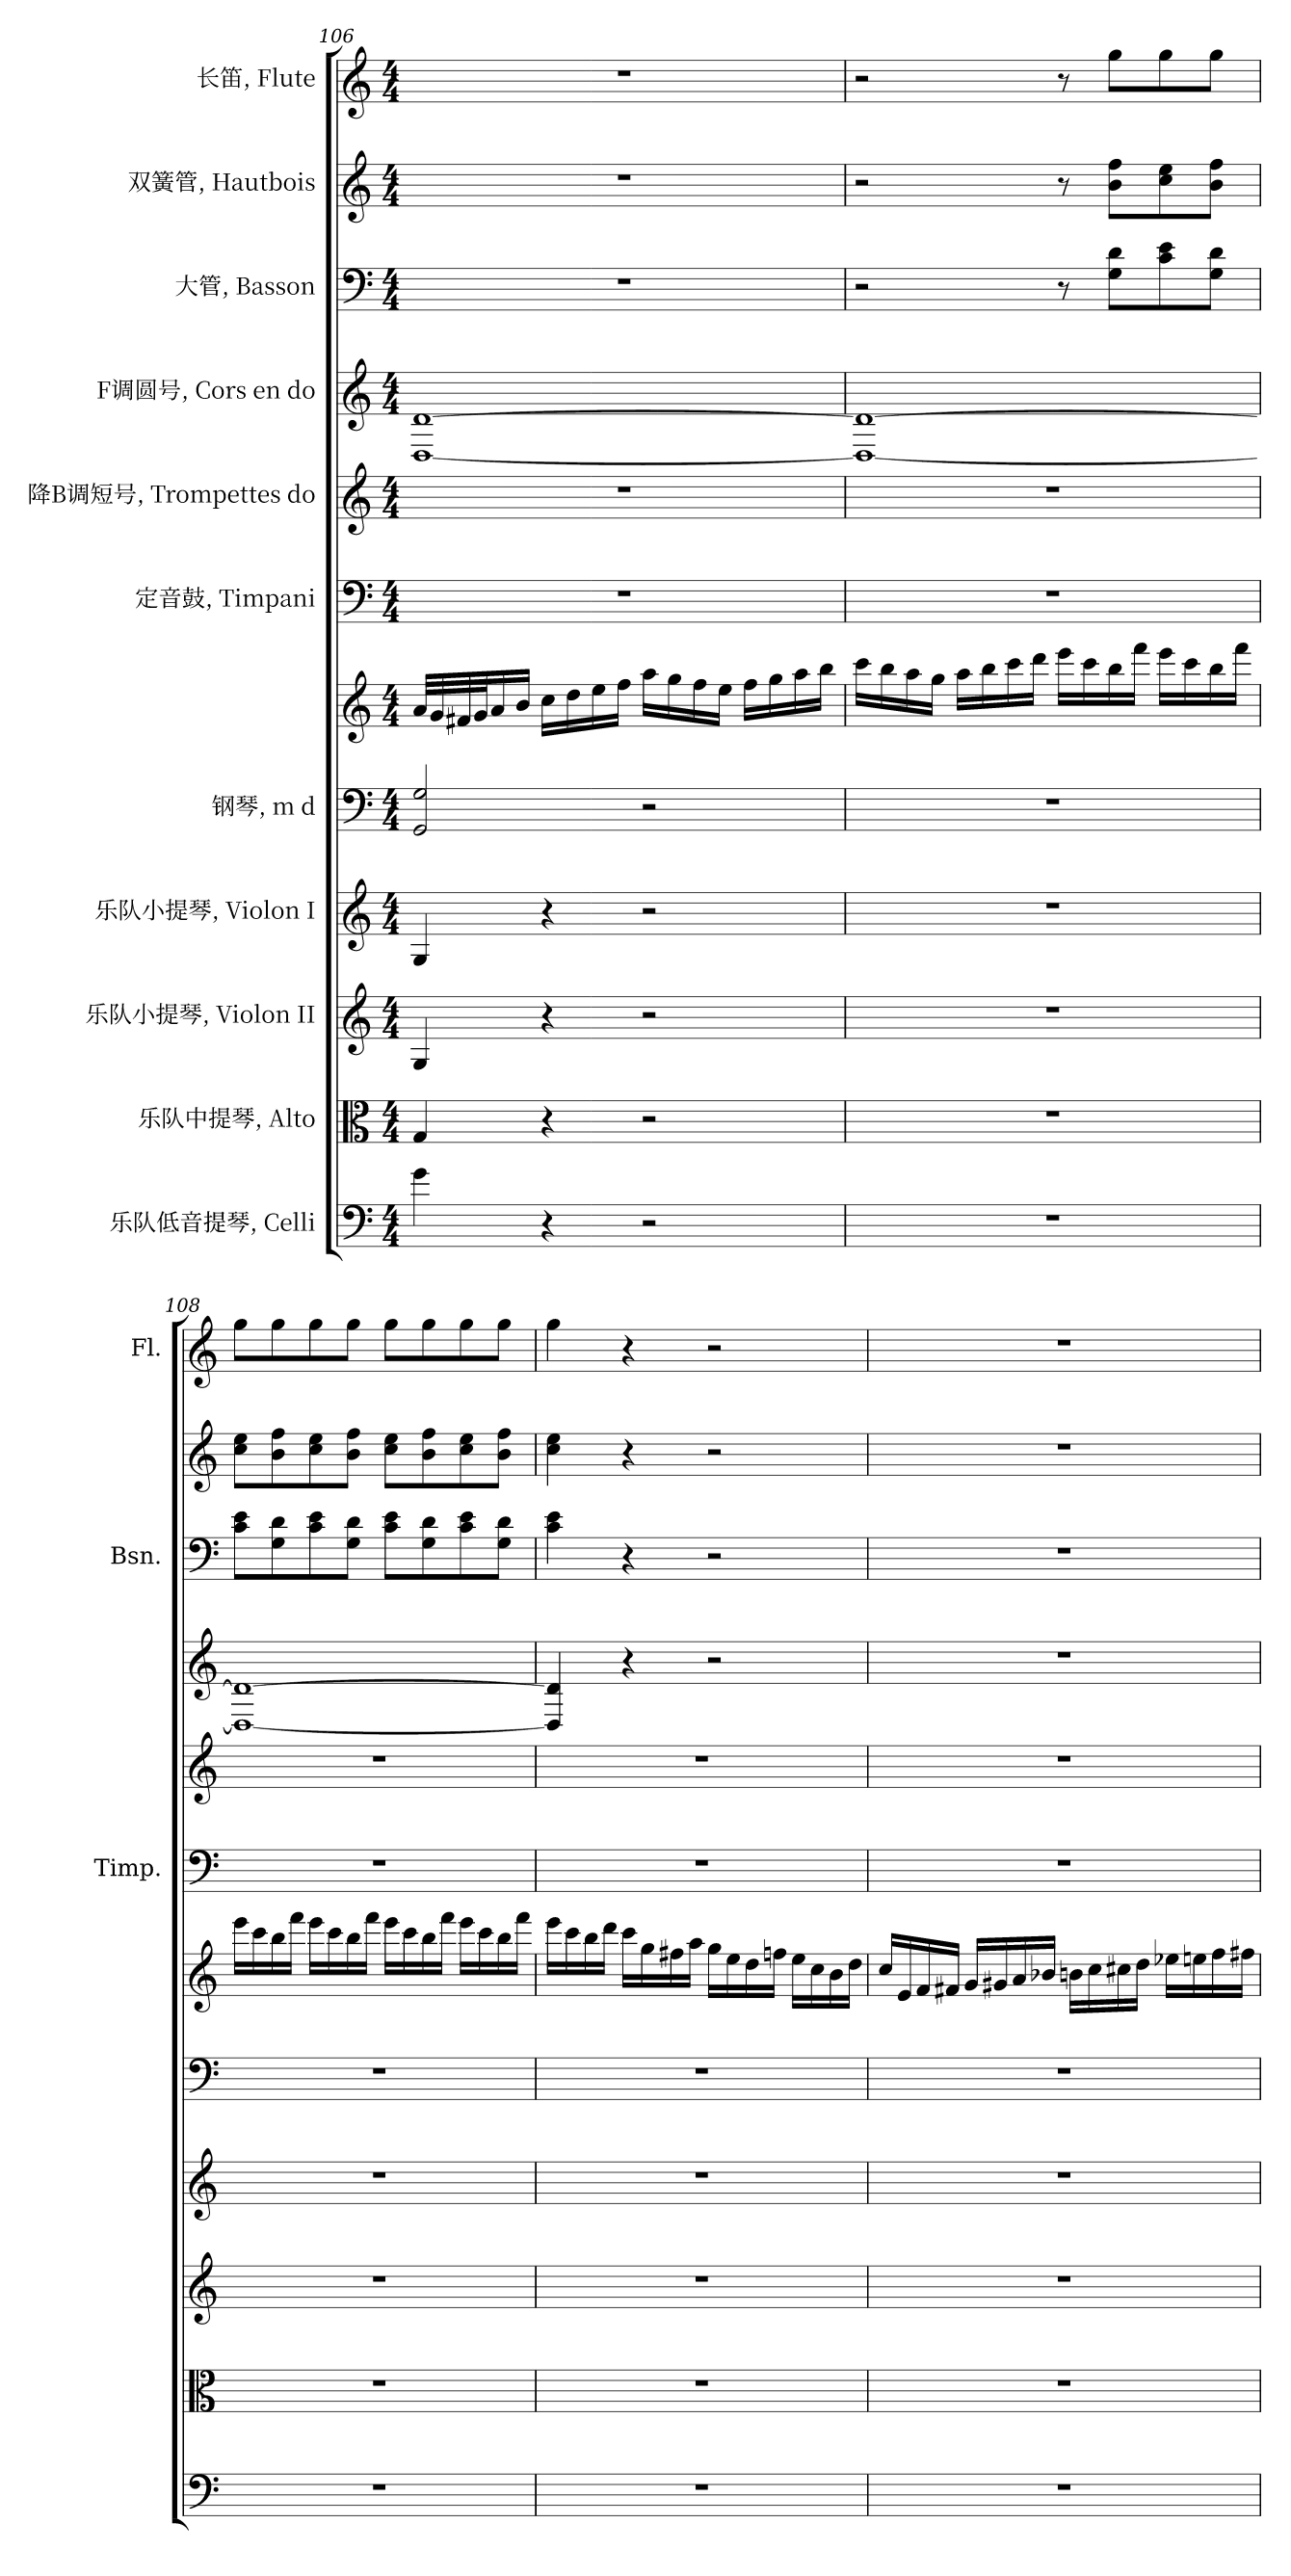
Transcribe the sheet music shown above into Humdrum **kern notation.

**kern	**kern	**kern	**kern	**kern	**kern	**kern	**kern	**kern	**kern	**kern	**kern
*part11	*part10	*part9	*part8	*part7	*part7	*part6	*part5	*part4	*part3	*part2	*part1
*staff12	*staff11	*staff10	*staff9	*staff8	*staff7	*staff6	*staff5	*staff4	*staff3	*staff2	*staff1
*I"乐队低音提琴, Celli	*I"乐队中提琴, Alto	*I"乐队小提琴, Violon II	*I"乐队小提琴, Violon I	*I"钢琴, m d	*	*I"定音鼓, Timpani	*I"降B调短号, Trompettes do	*I"F调圆号, Cors en do	*I"大管, Basson	*I"双簧管, Hautbois	*I"长笛, Flute
*	*	*	*	*	*	*I'Timp.	*	*	*I'Bsn.	*	*I'Fl.
!!LO:PB:g=z
*clefF4	*clefC3	*clefG2	*clefG2	*clefF4	*clefG2	*clefF4	*clefG2	*clefG2	*clefF4	*clefG2	*clefG2
*ITrd7c12	*	*	*	*	*	*	*ITrd1c2	*ITrd4c7	*	*	*
*k[]	*k[]	*k[]	*k[]	*k[]	*k[]	*k[]	*k[b-e-]	*k[b-]	*k[]	*k[]	*k[]
*M4/4	*M4/4	*M4/4	*M4/4	*M4/4	*M4/4	*M4/4	*M4/4	*M4/4	*M4/4	*M4/4	*M4/4
=106	=106	=106	=106	=106	=106	=106	=106	=106	=106	=106	=106
4G\	4G/	4G/	4G/	2GG/ 2G/	32a/LLL	1r	1r	[1GG [1G	1r	1r	1r
.	.	.	.	.	32g/	.	.	.	.	.	.
.	.	.	.	.	32f#X/	.	.	.	.	.	.
.	.	.	.	.	32g/J	.	.	.	.	.	.
.	.	.	.	.	16a/	.	.	.	.	.	.
.	.	.	.	.	16b/JJ	.	.	.	.	.	.
4r	4r	4r	4r	.	16cc\LL	.	.	.	.	.	.
.	.	.	.	.	16dd\	.	.	.	.	.	.
.	.	.	.	.	16ee\	.	.	.	.	.	.
.	.	.	.	.	16ff\JJ	.	.	.	.	.	.
2r	2r	2r	2r	2r	16aa\LL	.	.	.	.	.	.
.	.	.	.	.	16gg\	.	.	.	.	.	.
.	.	.	.	.	16ff\	.	.	.	.	.	.
.	.	.	.	.	16ee\JJ	.	.	.	.	.	.
.	.	.	.	.	16ff\LL	.	.	.	.	.	.
.	.	.	.	.	16gg\	.	.	.	.	.	.
.	.	.	.	.	16aa\	.	.	.	.	.	.
.	.	.	.	.	16bb\JJ	.	.	.	.	.	.
=107	=107	=107	=107	=107	=107	=107	=107	=107	=107	=107	=107
1r	1r	1r	1r	1r	16ccc\LL	1r	1r	1GG_ 1G_	2r	2r	2r
.	.	.	.	.	16bb\	.	.	.	.	.	.
.	.	.	.	.	16aa\	.	.	.	.	.	.
.	.	.	.	.	16gg\JJ	.	.	.	.	.	.
.	.	.	.	.	16aa\LL	.	.	.	.	.	.
.	.	.	.	.	16bb\	.	.	.	.	.	.
.	.	.	.	.	16ccc\	.	.	.	.	.	.
.	.	.	.	.	16ddd\JJ	.	.	.	.	.	.
.	.	.	.	.	16eee\LL	.	.	.	8r	8r	8r
.	.	.	.	.	16ccc\	.	.	.	.	.	.
.	.	.	.	.	16bb\	.	.	.	8G\ 8d\L	8b\ 8ff\L	8gg\L
.	.	.	.	.	16fff\JJ	.	.	.	.	.	.
.	.	.	.	.	16eee\LL	.	.	.	8c\ 8e\	8cc\ 8ee\	8gg\
.	.	.	.	.	16ccc\	.	.	.	.	.	.
.	.	.	.	.	16bb\	.	.	.	8G\ 8d\J	8b\ 8ff\J	8gg\J
.	.	.	.	.	16fff\JJ	.	.	.	.	.	.
!!LO:PB:g=z
=108	=108	=108	=108	=108	=108	=108	=108	=108	=108	=108	=108
1r	1r	1r	1r	1r	16eee\LL	1r	1r	1GG_ 1G_	8c\ 8e\L	8cc\ 8ee\L	8gg\L
.	.	.	.	.	16ccc\	.	.	.	.	.	.
.	.	.	.	.	16bb\	.	.	.	8G\ 8d\	8b\ 8ff\	8gg\
.	.	.	.	.	16fff\JJ	.	.	.	.	.	.
.	.	.	.	.	16eee\LL	.	.	.	8c\ 8e\	8cc\ 8ee\	8gg\
.	.	.	.	.	16ccc\	.	.	.	.	.	.
.	.	.	.	.	16bb\	.	.	.	8G\ 8d\J	8b\ 8ff\J	8gg\J
.	.	.	.	.	16fff\JJ	.	.	.	.	.	.
.	.	.	.	.	16eee\LL	.	.	.	8c\ 8e\L	8cc\ 8ee\L	8gg\L
.	.	.	.	.	16ccc\	.	.	.	.	.	.
.	.	.	.	.	16bb\	.	.	.	8G\ 8d\	8b\ 8ff\	8gg\
.	.	.	.	.	16fff\JJ	.	.	.	.	.	.
.	.	.	.	.	16eee\LL	.	.	.	8c\ 8e\	8cc\ 8ee\	8gg\
.	.	.	.	.	16ccc\	.	.	.	.	.	.
.	.	.	.	.	16bb\	.	.	.	8G\ 8d\J	8b\ 8ff\J	8gg\J
.	.	.	.	.	16fff\JJ	.	.	.	.	.	.
=109	=109	=109	=109	=109	=109	=109	=109	=109	=109	=109	=109
1r	1r	1r	1r	1r	16eee\LL	1r	1r	4GG/] 4G/]	4c\ 4e\	4cc\ 4ee\	4gg\
.	.	.	.	.	16ccc\	.	.	.	.	.	.
.	.	.	.	.	16bb\	.	.	.	.	.	.
.	.	.	.	.	16ddd\JJ	.	.	.	.	.	.
.	.	.	.	.	16ccc\LL	.	.	4r	4r	4r	4r
.	.	.	.	.	16gg\	.	.	.	.	.	.
.	.	.	.	.	16ff#X\	.	.	.	.	.	.
.	.	.	.	.	16aa\JJ	.	.	.	.	.	.
.	.	.	.	.	16gg\LL	.	.	2r	2r	2r	2r
.	.	.	.	.	16ee\	.	.	.	.	.	.
.	.	.	.	.	16dd\	.	.	.	.	.	.
.	.	.	.	.	16ffn\JJ	.	.	.	.	.	.
.	.	.	.	.	16ee\LL	.	.	.	.	.	.
.	.	.	.	.	16cc\	.	.	.	.	.	.
.	.	.	.	.	16b\	.	.	.	.	.	.
.	.	.	.	.	16dd\JJ	.	.	.	.	.	.
!!LO:PB:g=z
=110	=110	=110	=110	=110	=110	=110	=110	=110	=110	=110	=110
1r	1r	1r	1r	1r	16cc/LL	1r	1r	1r	1r	1r	1r
.	.	.	.	.	16e/	.	.	.	.	.	.
.	.	.	.	.	16f/	.	.	.	.	.	.
.	.	.	.	.	16f#X/JJ	.	.	.	.	.	.
.	.	.	.	.	16g/LL	.	.	.	.	.	.
.	.	.	.	.	16g#X/	.	.	.	.	.	.
.	.	.	.	.	16a/	.	.	.	.	.	.
.	.	.	.	.	16b-X/JJ	.	.	.	.	.	.
.	.	.	.	.	16bn\LL	.	.	.	.	.	.
.	.	.	.	.	16cc\	.	.	.	.	.	.
.	.	.	.	.	16cc#X\	.	.	.	.	.	.
.	.	.	.	.	16dd\JJ	.	.	.	.	.	.
.	.	.	.	.	16ee-X\LL	.	.	.	.	.	.
.	.	.	.	.	16een\	.	.	.	.	.	.
.	.	.	.	.	16ff\	.	.	.	.	.	.
.	.	.	.	.	16ff#X\JJ	.	.	.	.	.	.
=	=	=	=	=	=	=	=	=	=	=	=
*-	*-	*-	*-	*-	*-	*-	*-	*-	*-	*-	*-
